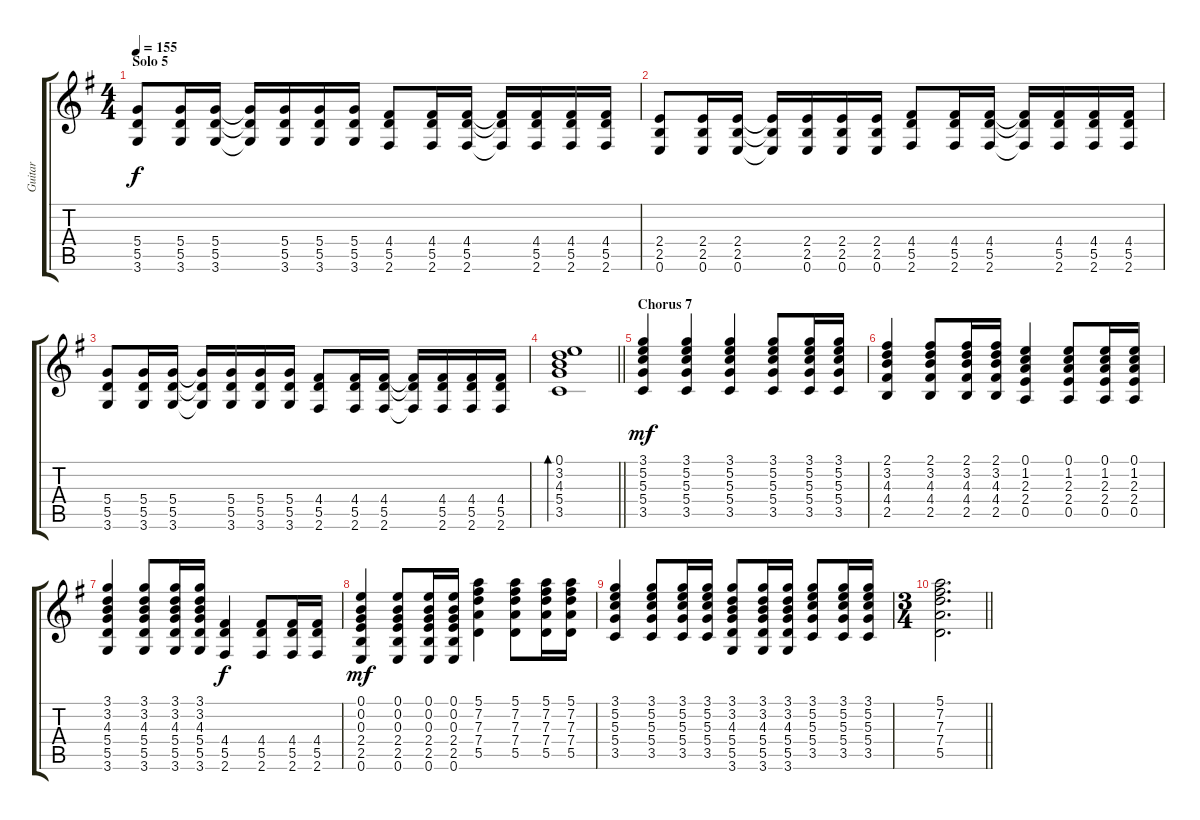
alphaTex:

\track ("Guitar" "Guitar") {instrument distortionguitar}
\staff {score tabs}
\tuning (E4 B3 G3 D3 A2 E2) {hide}
\ts (4 4)
\section ("" "Solo 5")
\tempo 155
\clef g2
\ks g
(5.4 5.5 3.6).8{dy f volume 6} (5.4 5.5 3.6).16 (5.4 5.5 3.6).16 (5.4{t} 5.5{t} 3.6{t}).16 (5.4 5.5 3.6).16 (5.4 5.5 3.6).16 (5.4 5.5 3.6).16 (4.4 5.5 2.6).8 (4.4 5.5 2.6).16 (4.4 5.5 2.6).16 (4.4{t} 5.5{t} 2.6{t}).16 (4.4 5.5 2.6).16 (4.4 5.5 2.6).16 (4.4 5.5 2.6).16 |
(2.4 2.5 0.6).8 (2.4 2.5 0.6).16 (2.4 2.5 0.6).16 (2.4{t} 2.5{t} 0.6{t}).16 (2.4 2.5 0.6).16 (2.4 2.5 0.6).16 (2.4 2.5 0.6).16 (4.4 5.5 2.6).8 (4.4 5.5 2.6).16 (4.4 5.5 2.6).16 (4.4{t} 5.5{t} 2.6{t}).16 (4.4 5.5 2.6).16 (4.4 5.5 2.6).16 (4.4 5.5 2.6).16 |
(5.4 5.5 3.6).8 (5.4 5.5 3.6).16 (5.4 5.5 3.6).16 (5.4{t} 5.5{t} 3.6{t}).16 (5.4 5.5 3.6).16 (5.4 5.5 3.6).16 (5.4 5.5 3.6).16 (4.4 5.5 2.6).8 (4.4 5.5 2.6).16 (4.4 5.5 2.6).16 (4.4{t} 5.5{t} 2.6{t}).16 (4.4 5.5 2.6).16 (4.4 5.5 2.6).16 (4.4 5.5 2.6).16 |
\barLineRight lightlight
(0.1 3.2 4.3 5.4 3.5).1{bd 60} |
\section ("" "Chorus 7")
(3.1 5.2 5.3 5.4 3.5).4{dy mf volume 2} (3.1 5.2 5.3 5.4 3.5).4 (3.1 5.2 5.3 5.4 3.5).4 (3.1 5.2 5.3 5.4 3.5).8 (3.1 5.2 5.3 5.4 3.5).16 (3.1 5.2 5.3 5.4 3.5).16 |
(2.1 3.2 4.3 4.4 2.5).4 (2.1 3.2 4.3 4.4 2.5).8 (2.1 3.2 4.3 4.4 2.5).16 (2.1 3.2 4.3 4.4 2.5).16 (0.1 1.2 2.3 2.4 0.5).4 (0.1 1.2 2.3 2.4 0.5).8 (0.1 1.2 2.3 2.4 0.5).16 (0.1 1.2 2.3 2.4 0.5).16 |
(3.1 3.2 4.3 5.4 5.5 3.6).4 (3.1 3.2 4.3 5.4 5.5 3.6).8 (3.1 3.2 4.3 5.4 5.5 3.6).16 (3.1 3.2 4.3 5.4 5.5 3.6).16 (4.4 5.5 2.6).4{dy f} (4.4 5.5 2.6).8 (4.4 5.5 2.6).16 (4.4 5.5 2.6).16 |
(0.1 0.2 0.3 2.4 2.5 0.6).4{dy mf} (0.1 0.2 0.3 2.4 2.5 0.6).8 (0.1 0.2 0.3 2.4 2.5 0.6).16 (0.1 0.2 0.3 2.4 2.5 0.6).16 (5.1 7.2 7.3 7.4 5.5).4 (5.1 7.2 7.3 7.4 5.5).8 (5.1 7.2 7.3 7.4 5.5).16 (5.1 7.2 7.3 7.4 5.5).16 |
(3.1 5.2 5.3 5.4 3.5).4{volume 0} (3.1 5.2 5.3 5.4 3.5).8 (3.1 5.2 5.3 5.4 3.5).16 (3.1 5.2 5.3 5.4 3.5).16 (3.1 3.2 4.3 5.4 5.5 3.6).8 (3.1 3.2 4.3 5.4 5.5 3.6).16 (3.1 3.2 4.3 5.4 5.5 3.6).16 (3.1 5.2 5.3 5.4 3.5).8 (3.1 5.2 5.3 5.4 3.5).16 (3.1 5.2 5.3 5.4 3.5).16 |
\ts (3 4)
\barLineRight lightlight
(5.1 7.2 7.3 7.4 5.5).2{d}
